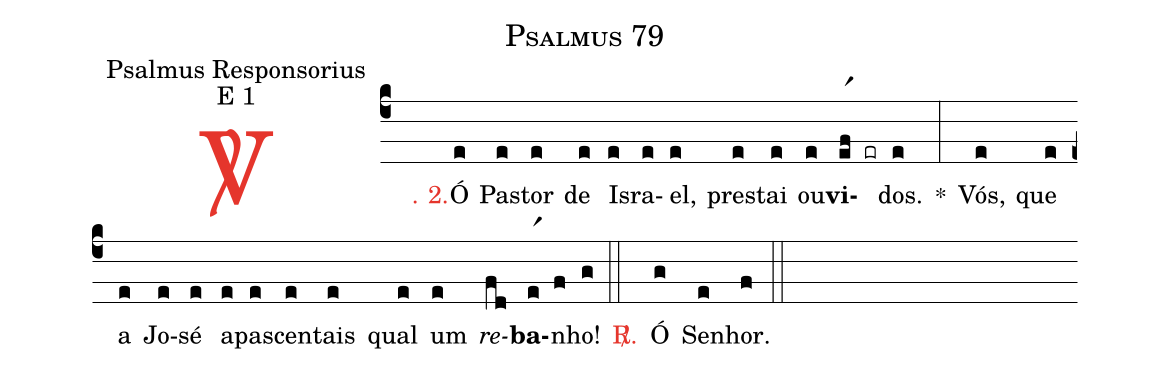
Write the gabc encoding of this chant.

name: Psalmus 79;
office-part: Psalmus Responsorius;
mode: E 1;
%%
(c4)

<c><sp>V/</sp>. 2.</c>() Ó(e) Pas(e)tor(e) de(e) Is(e)ra(e)el,(e) pres(e)tai(e) ou(e)<b>vi</b>(er1f er)dos.(e) *(:) Vós,(e) que(e) a(e) Jo(e)sé(e) a(e)pas(e)cen(e)tais(e) qual(e) um(e) <i>re</i>(fd)<b>ba</b>(er1 f)nho!(g)

(::)

<c><sp>R/</sp>.</c>() Ó(g) Se(e)nhor.(f)

(::)
